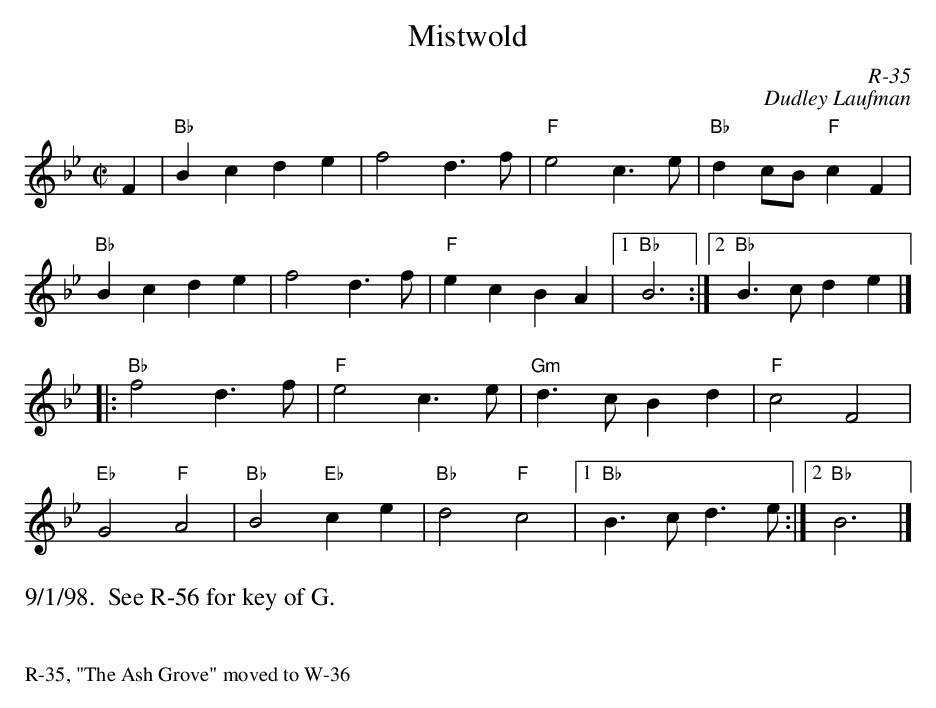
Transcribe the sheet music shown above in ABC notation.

X:1
T: Mistwold
C: R-35
C: Dudley Laufman
M: C|
K: Bb
F2| "Bb"B2c2 d2e2| f4 d3f| "F"e4 c3e| "Bb"d2cB "F"c2F2|
    "Bb"B2c2 d2e2| f4 d3f| "F"e2c2 B2A2|1 "Bb"B6 :|2 "Bb"B3c d2e2|]
\
|: "Bb"f4 d3f| "F"e4 c3e| "Gm"d3c B2d2| "F"c4 F4|
   "Eb"G4 "F"A4| "Bb"B4 "Eb"c2e2| "Bb"d4 "F"c4|1 "Bb"B3c d3e :|2 "Bb"B6 |]
